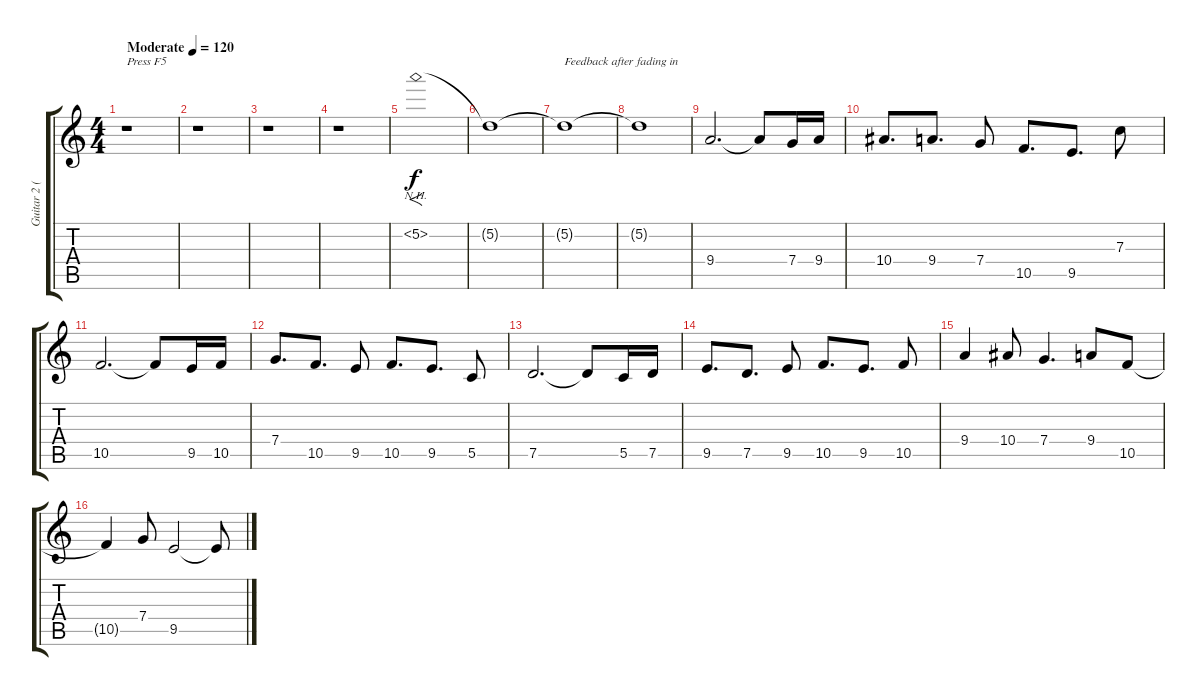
\track ("Guitar 2 (Lead Centre 1)" "Guitar 2 (") {instrument distortionguitar}
\staff {score tabs}
\tuning (D4 A3 F3 C3 G2 D2) {hide}
\ts (4 4)
\tempo (120 "Moderate")
\clef g2
\ks c
r.1{txt "Press F5" dy f instrument distortionguitar} |
r.1 |
r.1 |
r.1 |
5.2{nh}.1{f} |
5.2{t}.1 |
5.2{t}.1{txt "Feedback after fading in"} |
5.2{t}.1 |
9.4.2{d} 9.4{t}.8 7.4.16 9.4.16 |
10.4.8{d} 9.4.8{d} 7.4.8 10.5.8{d} 9.5.8{d} 7.3.8 |
10.5.2{d} 10.5{t}.8 9.5.16 10.5.16 |
7.4.8{d} 10.5.8{d} 9.5.8 10.5.8{d} 9.5.8{d} 5.5.8 |
7.5.2{d} 7.5{t}.8 5.5.16 7.5.16 |
9.5.8{d} 7.5.8{d} 9.5.8 10.5.8{d} 9.5.8{d} 10.5.8 |
9.4.4 10.4.8 7.4.4{d} 9.4.8 10.5.8 |
10.5{t}.4 7.4.8 9.5.2 9.5{t}.8
